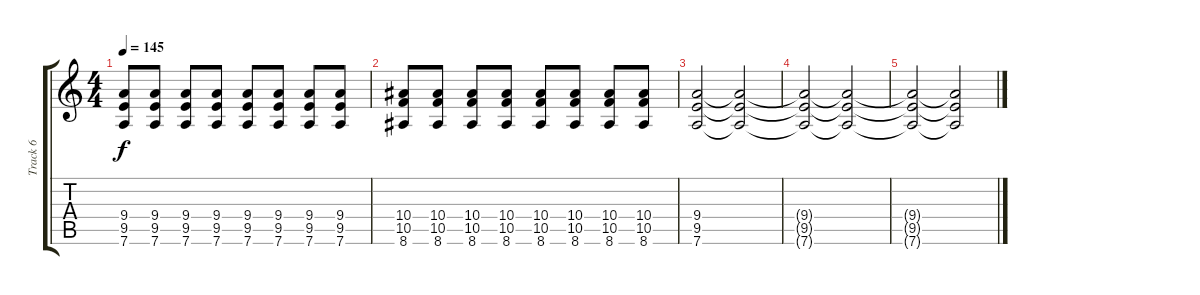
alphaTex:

\track ("Track 6" "Track 6") {instrument distortionguitar}
\staff {score tabs}
\tuning (D4 A3 F3 C3 G2 D2) {hide}
\ts (4 4)
\tempo 145
\clef g2
\ks c
(9.4 9.5 7.6).8{dy f} (9.4 9.5 7.6).8 (9.4 9.5 7.6).8 (9.4 9.5 7.6).8 (9.4 9.5 7.6).8 (9.4 9.5 7.6).8 (9.4 9.5 7.6).8 (9.4 9.5 7.6).8 |
(10.4 10.5 8.6).8 (10.4 10.5 8.6).8 (10.4 10.5 8.6).8 (10.4 10.5 8.6).8 (10.4 10.5 8.6).8 (10.4 10.5 8.6).8 (10.4 10.5 8.6).8 (10.4 10.5 8.6).8 |
(9.4 9.5 7.6).2{volume 3} (9.4{t} 9.5{t} 7.6{t}).2 |
(9.4{t} 9.5{t} 7.6{t}).2 (9.4{t} 9.5{t} 7.6{t}).2 |
(9.4{t} 9.5{t} 7.6{t}).2 (9.4{t} 9.5{t} 7.6{t}).2
